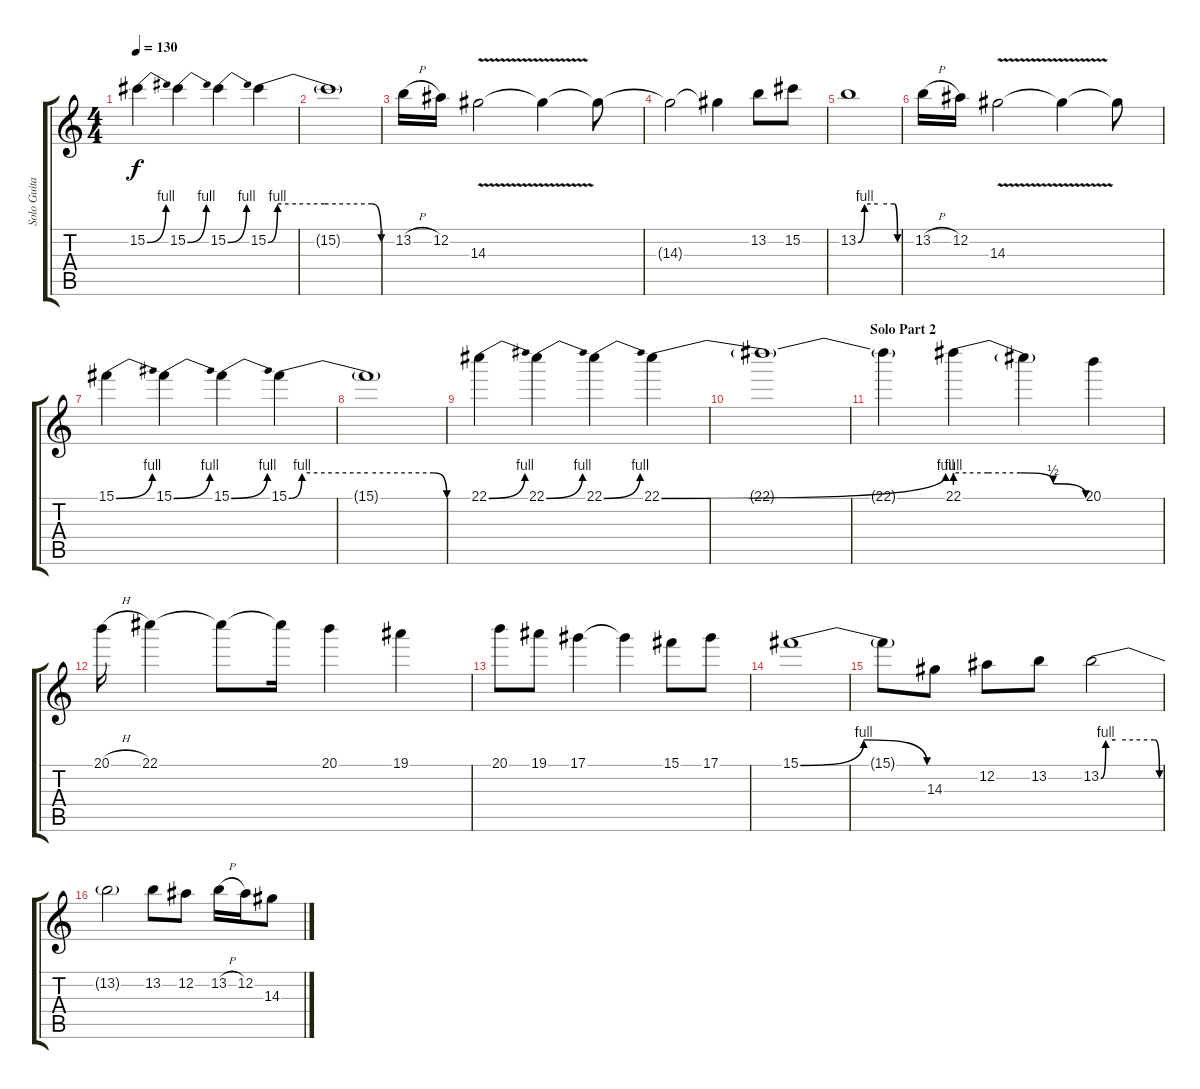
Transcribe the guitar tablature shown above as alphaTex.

\track ("Solo Guitar" "Solo Guita") {instrument overdrivenguitar}
\staff {score tabs}
\tuning (Eb4 Bb3 Gb3 Db3 Ab2 Eb2) {hide}
\ts (4 4)
\tempo 130
\clef g2
\ks c
15.2{be (bend 0 0 60 4)}.4{dy f} 15.2{be (bend 0 0 60 4)}.4 15.2{be (bend 0 0 60 4)}.4 15.2{be (custom 0 0 5 4 30 4 55 4 60 0)}.4 |
15.2{t}.1 |
13.2{h}.16 12.2.16 14.3{v}.2 14.3{t}.4 14.3{t}.8 |
14.3{t}.2 14.3{t}.4 13.2.8 15.2.8 |
13.2{be (custom 0 0 10 4 30 4 55 4 60 0)}.1 |
13.2{h}.16 12.2.16 14.3{v}.2 14.3{t}.4 14.3{t}.8 |
15.1{be (bend 0 0 60 4)}.4 15.1{be (bend 0 0 60 4)}.4 15.1{be (bend 0 0 60 4)}.4 15.1{be (custom 0 0 5 4 30 4 55 4 60 0)}.4 |
15.1{t}.1 |
22.1{be (bend 0 0 60 4)}.4 22.1{be (bend 0 0 60 4)}.4 22.1{be (bend 0 0 60 4)}.4 22.1{be (bend 0 0 60 4)}.4 |
22.1{t}.1 |
\section ("" "Solo Part 2")
22.1{t}.4 22.1{be (custom 0 4 15 4 30 4 45 2 60 0)}.4 22.1{t}.4 20.1.4 |
20.1{h}.16 22.1.4 22.1{t}.8 22.1{t}.16 20.1.4 19.1.4 |
20.1.8 19.1.8 17.1.4 17.1{t}.4 15.1.8 17.1.8 |
15.1{be (bendrelease 0 0 5 4 54 4 60 0)}.1 |
15.1{t}.8 14.3.8 12.2.8 13.2.8 13.2{be (custom 0 0 5 4 15 4 55 4 60 0)}.2 |
13.2{t}.2 13.2.8 12.2.8 13.2{h}.16 12.2.16 14.3.8
